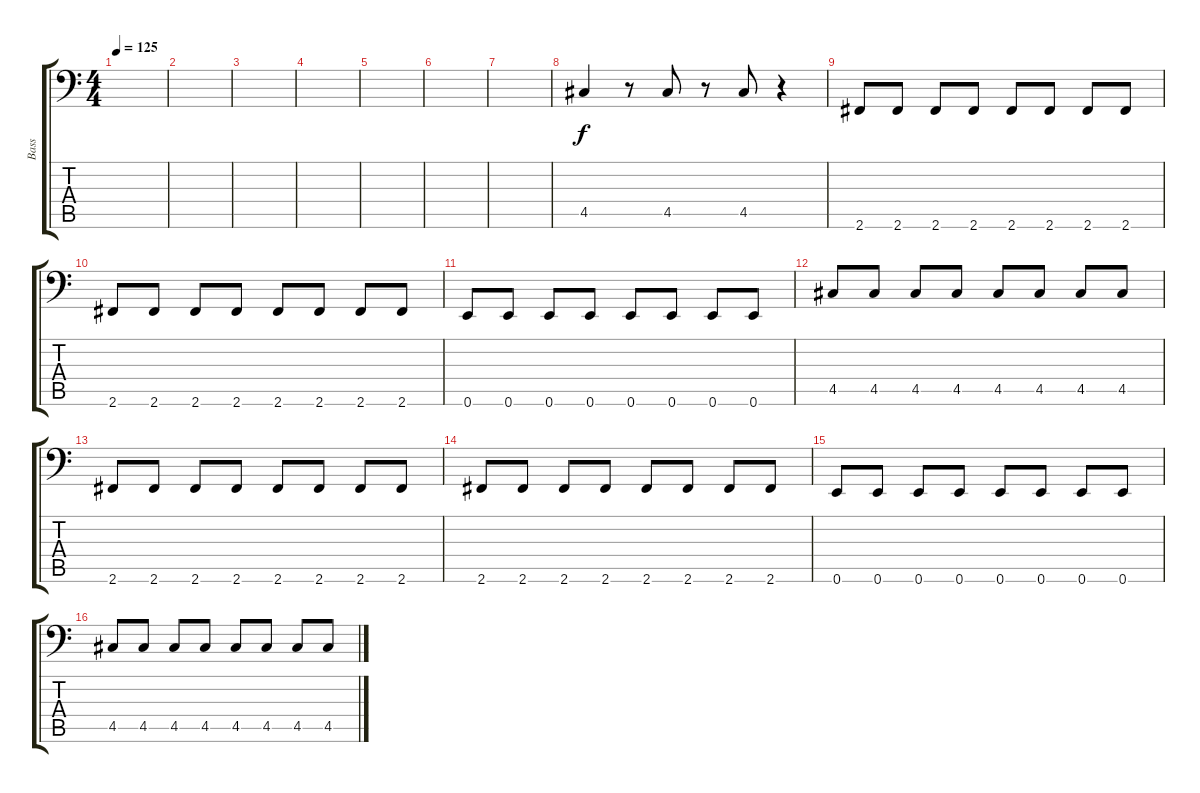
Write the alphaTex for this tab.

\track ("Bass" "Bass") {instrument electricbassfinger}
\staff {score tabs}
\tuning (E3 B2 G2 D2 A1 E1) {hide}
\ts (4 4)
\tempo 125
\clef f4
\ks c
|
|
|
|
|
|
|
4.5.4 r.8 4.5.8 r.8 4.5.8 r.4 |
2.6.8 2.6.8 2.6.8 2.6.8 2.6.8 2.6.8 2.6.8 2.6.8 |
2.6.8 2.6.8 2.6.8 2.6.8 2.6.8 2.6.8 2.6.8 2.6.8 |
0.6.8 0.6.8 0.6.8 0.6.8 0.6.8 0.6.8 0.6.8 0.6.8 |
4.5.8 4.5.8 4.5.8 4.5.8 4.5.8 4.5.8 4.5.8 4.5.8 |
2.6.8 2.6.8 2.6.8 2.6.8 2.6.8 2.6.8 2.6.8 2.6.8 |
2.6.8 2.6.8 2.6.8 2.6.8 2.6.8 2.6.8 2.6.8 2.6.8 |
0.6.8 0.6.8 0.6.8 0.6.8 0.6.8 0.6.8 0.6.8 0.6.8 |
4.5.8 4.5.8 4.5.8 4.5.8 4.5.8 4.5.8 4.5.8 4.5.8
